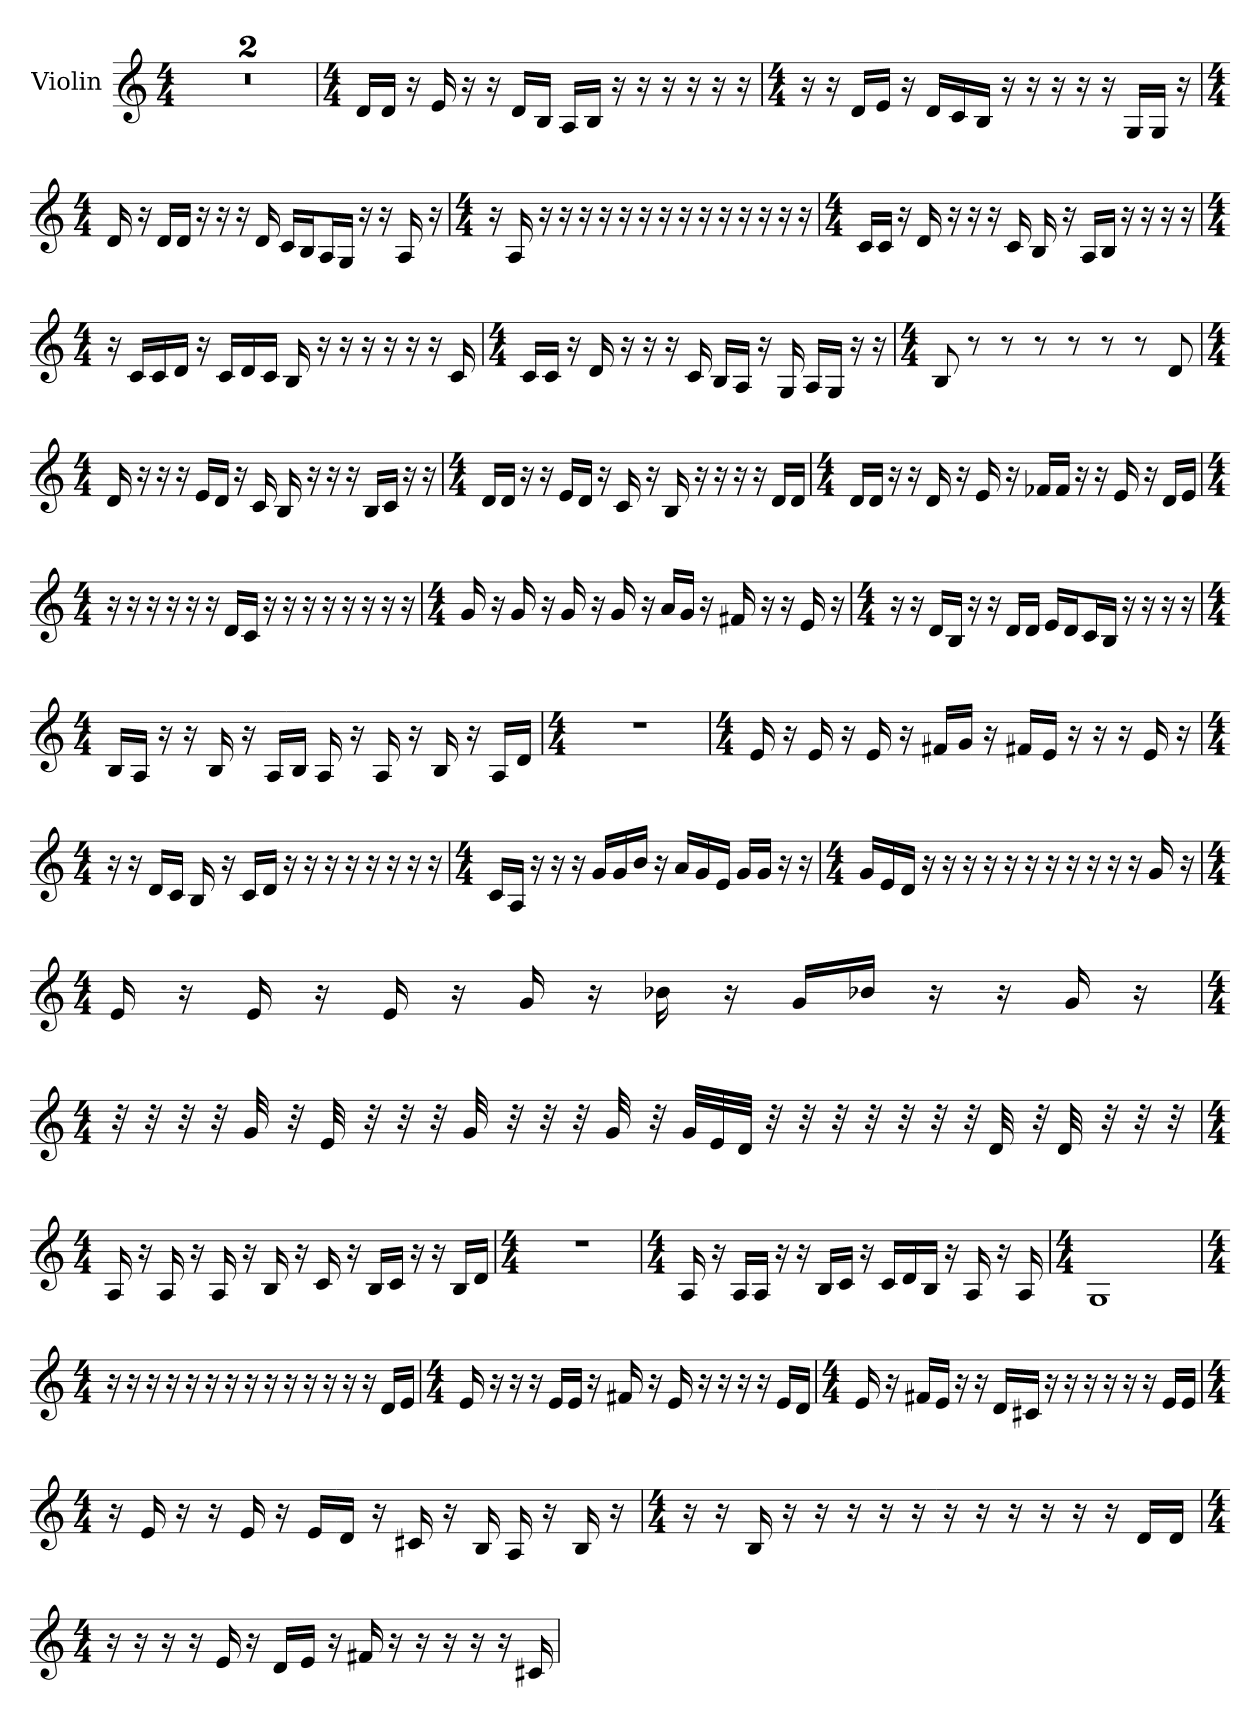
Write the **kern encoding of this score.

**kern
*part1
*staff1
*I"Violin
*I'Vln
*M4/4
=
1r
=
*M4/4
1r
=
*M4/4
16dLL
16dJJ
16r
16e
16r
16r
16dLL
16BJJ
16ALL
16BJJ
16r
16r
16r
16r
16r
16r
=
*M4/4
16r
16r
16dLL
16eJJ
16r
16dLL
16c
16BJJ
16r
16r
16r
16r
16r
16GLL
16GJJ
16r
=
*M4/4
16d
16r
16dLL
16dJJ
16r
16r
16r
16d
16cLL
16BJ
16AL
16GJJ
16r
16r
16A
16r
=
*M4/4
16r
16A
16r
16r
16r
16r
16r
16r
16r
16r
16r
16r
16r
16r
16r
16r
=
*M4/4
16cLL
16cJJ
16r
16d
16r
16r
16r
16c
16B
16r
16ALL
16BJJ
16r
16r
16r
16r
=
*M4/4
16r
16cLL
16c
16dJJ
16r
16cLL
16d
16cJJ
16B
16r
16r
16r
16r
16r
16r
16c
=
*M4/4
16cLL
16cJJ
16r
16d
16r
16r
16r
16c
16BLL
16AJJ
16r
16G
16ALL
16GJJ
16r
16r
=
*M4/4
8B
8r
8r
8r
8r
8r
8r
8d
=
*M4/4
16d
16r
16r
16r
16eLL
16dJJ
16r
16c
16B
16r
16r
16r
16BLL
16cJJ
16r
16r
=
*M4/4
16dLL
16dJJ
16r
16r
16eLL
16dJJ
16r
16c
16r
16B
16r
16r
16r
16r
16dLL
16dJJ
=
*M4/4
16dLL
16dJJ
16r
16r
16d
16r
16e
16r
16f-XLL
16f-JJ
16r
16r
16e
16r
16dLL
16eJJ
=
*M4/4
16r
16r
16r
16r
16r
16r
16dLL
16cJJ
16r
16r
16r
16r
16r
16r
16r
16r
=
*M4/4
16g
16r
16g
16r
16g
16r
16g
16r
16aLL
16gJJ
16r
16f#X
16r
16r
16e
16r
=
*M4/4
16r
16r
16dLL
16BJJ
16r
16r
16dLL
16dJJ
16eLL
16dJ
16cL
16BJJ
16r
16r
16r
16r
=
*M4/4
16BLL
16AJJ
16r
16r
16B
16r
16ALL
16BJJ
16A
16r
16A
16r
16B
16r
16ALL
16dJJ
=
*M4/4
1r
=
*M4/4
16e
16r
16e
16r
16e
16r
16f#XLL
16gJJ
16r
16f#XLL
16eJJ
16r
16r
16r
16e
16r
=
*M4/4
16r
16r
16dLL
16cJJ
16B
16r
16cLL
16dJJ
16r
16r
16r
16r
16r
16r
16r
16r
=
*M4/4
16cLL
16AJJ
16r
16r
16r
16gLL
16g
16bJJ
16r
16aLL
16g
16eJJ
16gLL
16gJJ
16r
16r
=
*M4/4
16gLL
16e
16dJJ
16r
16r
16r
16r
16r
16r
16r
16r
16r
16r
16r
16g
16r
=
*M4/4
16e
16r
16e
16r
16e
16r
16g
16r
16b-X
16r
16gLL
16b-XJJ
16r
16r
16g
16r
=
*M4/4
32r
32r
32r
32r
32g
32r
32e
32r
32r
32r
32g
32r
32r
32r
32g
32r
32gLLL
32e
32dJJJ
32r
32r
32r
32r
32r
32r
32r
32d
32r
32d
32r
32r
32r
=
*M4/4
16A
16r
16A
16r
16A
16r
16B
16r
16c
16r
16BLL
16cJJ
16r
16r
16BLL
16dJJ
=
*M4/4
1r
=
*M4/4
16A
16r
16ALL
16AJJ
16r
16r
16BLL
16cJJ
16r
16cLL
16d
16BJJ
16r
16A
16r
16A
=
*M4/4
1G
=
*M4/4
16r
16r
16r
16r
16r
16r
16r
16r
16r
16r
16r
16r
16r
16r
16dLL
16eJJ
=
*M4/4
16e
16r
16r
16r
16eLL
16eJJ
16r
16f#X
16r
16e
16r
16r
16r
16r
16eLL
16dJJ
=
*M4/4
16e
16r
16f#XLL
16eJJ
16r
16r
16dLL
16c#XJJ
16r
16r
16r
16r
16r
16r
16eLL
16eJJ
=
*M4/4
16r
16e
16r
16r
16e
16r
16eLL
16dJJ
16r
16c#X
16r
16B
16A
16r
16B
16r
=
*M4/4
16r
16r
16B
16r
16r
16r
16r
16r
16r
16r
16r
16r
16r
16r
16dLL
16dJJ
=
*M4/4
16r
16r
16r
16r
16e
16r
16dLL
16eJJ
16r
16f#X
16r
16r
16r
16r
16r
16c#X
=
*-
